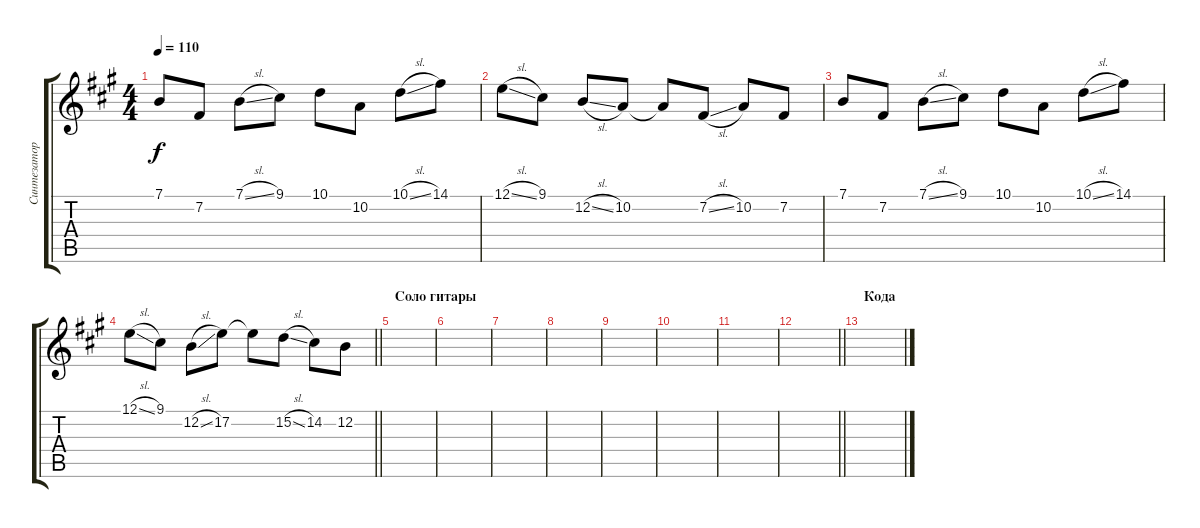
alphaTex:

\track ("Синтезатор" "Синтезатор") {instrument lead1square}
\staff {score tabs}
\tuning (E4 B3 G3 D3 A2 E2) {hide}
\ts (4 4)
\tempo 110
\clef g2
\ks f#minor
7.1.8{dy f} 7.2.8 7.1{sl}.8 9.1.8 10.1.8 10.2.8 10.1{sl}.8 14.1.8 |
12.1{sl}.8 9.1.8 12.2{sl}.8 10.2.8 10.2{t}.8 7.2{sl}.8 10.2.8 7.2.8 |
7.1.8 7.2.8 7.1{sl}.8 9.1.8 10.1.8 10.2.8 10.1{sl}.8 14.1.8 |
\barLineRight lightlight
12.1{sl}.8 9.1.8 12.2{sl}.8 17.2.8 17.2{t}.8 15.2{sl}.8 14.2.8 12.2.8 |
\section ("" "Соло гитары")
|
|
|
|
|
|
|
\barLineRight lightlight
|
\section ("" "Кода")
